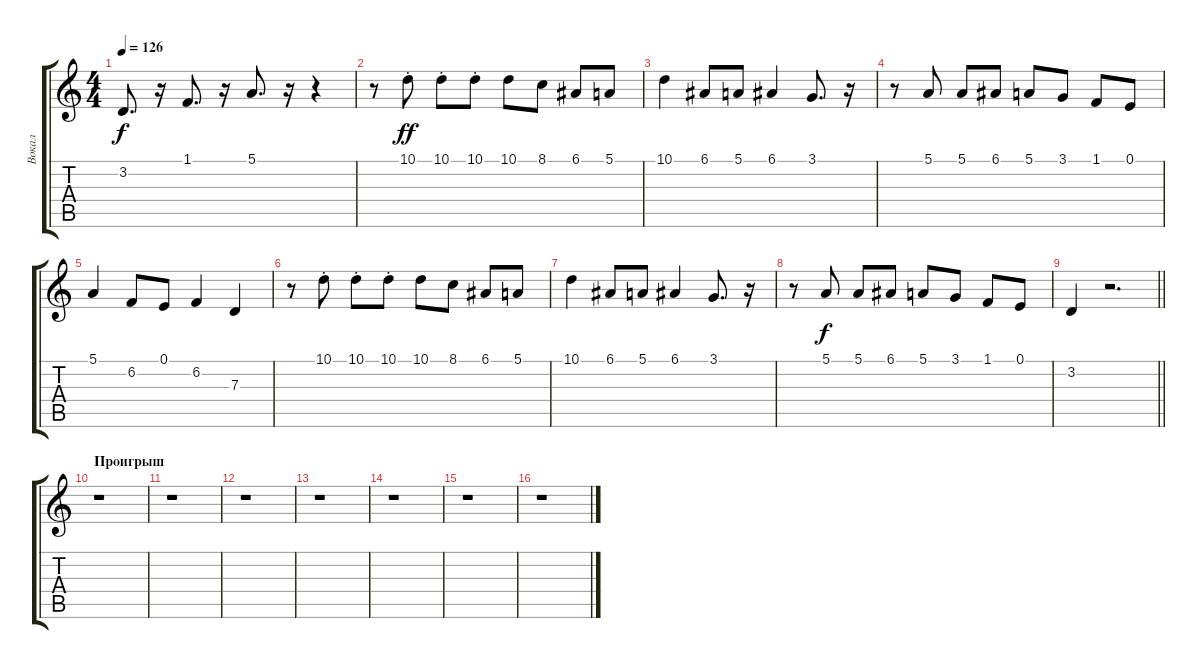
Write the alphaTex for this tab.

\track ("Вокал" "Вокал") {instrument voiceoohs}
\staff {score tabs}
\tuning (E4 B3 G3 D3 A2 E2) {hide}
\ts (4 4)
\tempo 126
\clef g2
\ks c
3.2.8{d dy f} r.16 1.1.8{d} r.16 5.1.8{d} r.16 r.4 |
r.8 10.1{st}.8{dy ff} 10.1{st}.8 10.1{st}.8 10.1.8 8.1.8 6.1.8 5.1.8 |
10.1.4 6.1.8 5.1.8 6.1.4 3.1.8{d} r.16 |
r.8 5.1.8 5.1.8 6.1.8 5.1.8 3.1.8 1.1.8 0.1.8 |
5.1.4 6.2.8 0.1.8 6.2.4 7.3.4 |
r.8 10.1{st}.8 10.1{st}.8 10.1{st}.8 10.1.8 8.1.8 6.1.8 5.1.8 |
10.1.4 6.1.8 5.1.8 6.1.4 3.1.8{d} r.16 |
r.8 5.1.8{dy f} 5.1.8 6.1.8 5.1.8 3.1.8 1.1.8 0.1.8 |
\barLineRight lightlight
3.2.4 r.2{d} |
\section ("" "Проигрыш")
r.1 |
r.1 |
r.1 |
r.1 |
r.1 |
r.1 |
r.1
